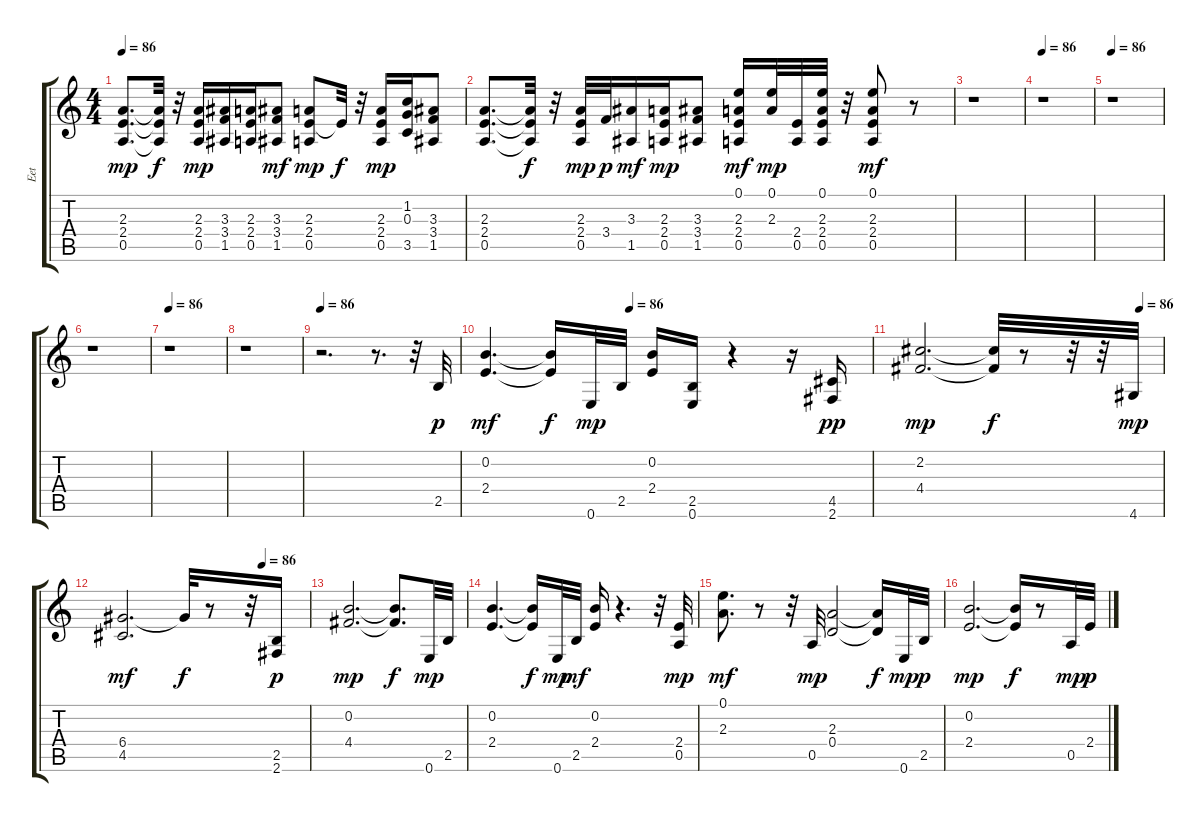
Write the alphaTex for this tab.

\track ("Eet" "Eet") {instrument distortionguitar}
\staff {score tabs}
\tuning (E4 B3 G3 D3 A2 E2) {hide}
\ts (4 4)
\tempo 86
\clef g2
\ks c
(2.3 2.4 0.5).8{d dy mp} (2.3{t} 2.4{t} 0.5{t}).32{dy f} r.32 (2.3 2.4 0.5).16{dy mp} (3.3 3.4 1.5).16 (2.3 2.4 0.5).16 (3.3 3.4 1.5).8{dy mf} (2.3 2.4 0.5).8{dy mp} 2.4{t}.32{dy f} r.32 (2.3 2.4 0.5).16{dy mp} (1.2 0.3 3.5).16 (3.3 3.4 1.5).8 |
(2.3 2.4 0.5).8{d} (2.3{t} 2.4{t} 0.5{t}).32{dy f} r.32 (2.3 2.4 0.5).32{dy mp} 3.4.32{dy p} (3.3 1.5).16{dy mf} (2.3 2.4 0.5).16{dy mp} (3.3 3.4 1.5).8 (0.1 2.3 2.4 0.5).16{dy mf} (0.1 2.3).32{dy mp} (2.4 0.5).32 (0.1 2.3 2.4 0.5).32 r.32 (0.1 2.3 2.4 0.5).8{dy mf} r.8 |
r.1 |
\tempo 86
r.1 |
\tempo 86
r.1 |
r.1 |
\tempo 86
r.1 |
r.1 |
\tempo 86
r.2{d} r.8{d} r.32 2.5.32{dy p} |
\tempo (86 0.375)
(0.2 2.4).4{d dy mf} (0.2{t} 2.4{t}).16{dy f} 0.6.32{dy mp} 2.5.32 (0.2 2.4).16 (2.5 0.6).16 r.4 r.16 (4.5 2.6).16{dy pp} |
\tempo (86 0.90625)
(2.2 4.4).2{d dy mp} (2.2{t} 4.4{t}).32{dy f} r.8 r.32 r.32 4.6.32{dy mp} |
\tempo (86 0.75)
(6.4 4.5).2{d dy mf} 6.4{t}.32{dy f} r.8 r.32 (2.5 2.6).16{dy p} |
(0.2 4.4).2{d dy mp} (0.2{t} 4.4{t}).8{d dy f} 0.6.32{dy mp} 2.5.32 |
(0.2 2.4).4{d} (0.2{t} 2.4{t}).16{dy f} 0.6.32{dy mp} 2.5.32{dy mf} (0.2 2.4).16 r.4{d} r.32 (2.4 0.5).32{dy mp} |
(0.1 2.3).8{d dy mf} r.8 r.32 0.5.32{dy mp} (2.3 0.4).2 (2.3{t} 0.4{t}).16{dy f} 0.6.32{dy mp} 2.5.32{dy p} |
(0.2 2.4).2{d dy mp} (0.2{t} 2.4{t}).16{dy f} r.8 0.5.32{dy mp} 2.4.32{dy p}
